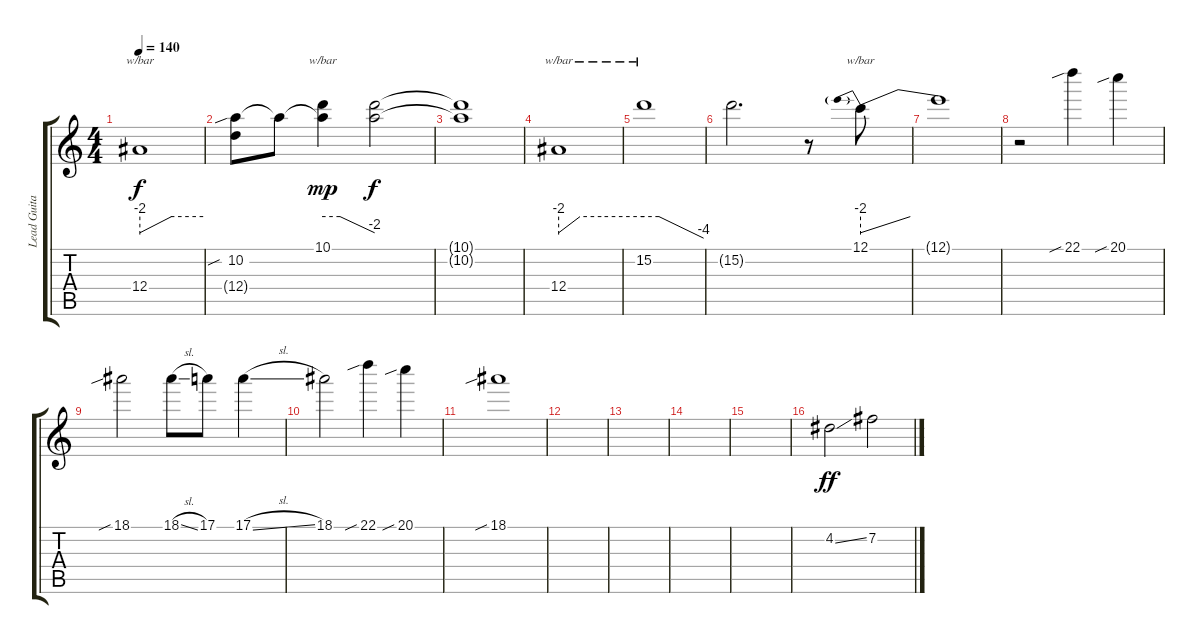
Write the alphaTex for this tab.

\track ("Lead Guitar" "Lead Guita") {instrument electricguitarclean}
\staff {score tabs}
\tuning (E4 B3 G3 D3 A2 E2) {hide}
\ts (4 4)
\tempo 140
\clef g2
\ks c
12.4.1{tbe (custom default 0 -8 30 0 60 0) dy f} |
(10.2{sib} 12.4{t}).8 10.2{t}.8 (10.1 10.2{t}).4{tbe (custom default 0 0 20 0 60 -8) dy mp} (10.1{t} 10.2{t}).2{dy f} |
(10.1{t} 10.2{t}).1 |
12.4.1{tbe (custom default 0 -8 15 0 30 0 60 0)} |
15.2.1{tbe (custom default 0 0 15 0 60 -16)} |
15.2{t}.2{d} r.8 12.1.8{tbe (predivedive default 0 -8 60 0)} |
12.1{t}.1 |
r.2 22.1{sib}.4 20.1{sib}.4 |
18.1{sib}.2 18.1{sl}.8 17.1.8 17.1{sl}.4 |
18.1.2 22.1{sib}.4 20.1{sib}.4 |
18.1{sib}.1 |
|
|
|
|
4.2{ss}.2{dy ff} 7.2{ss}.2
